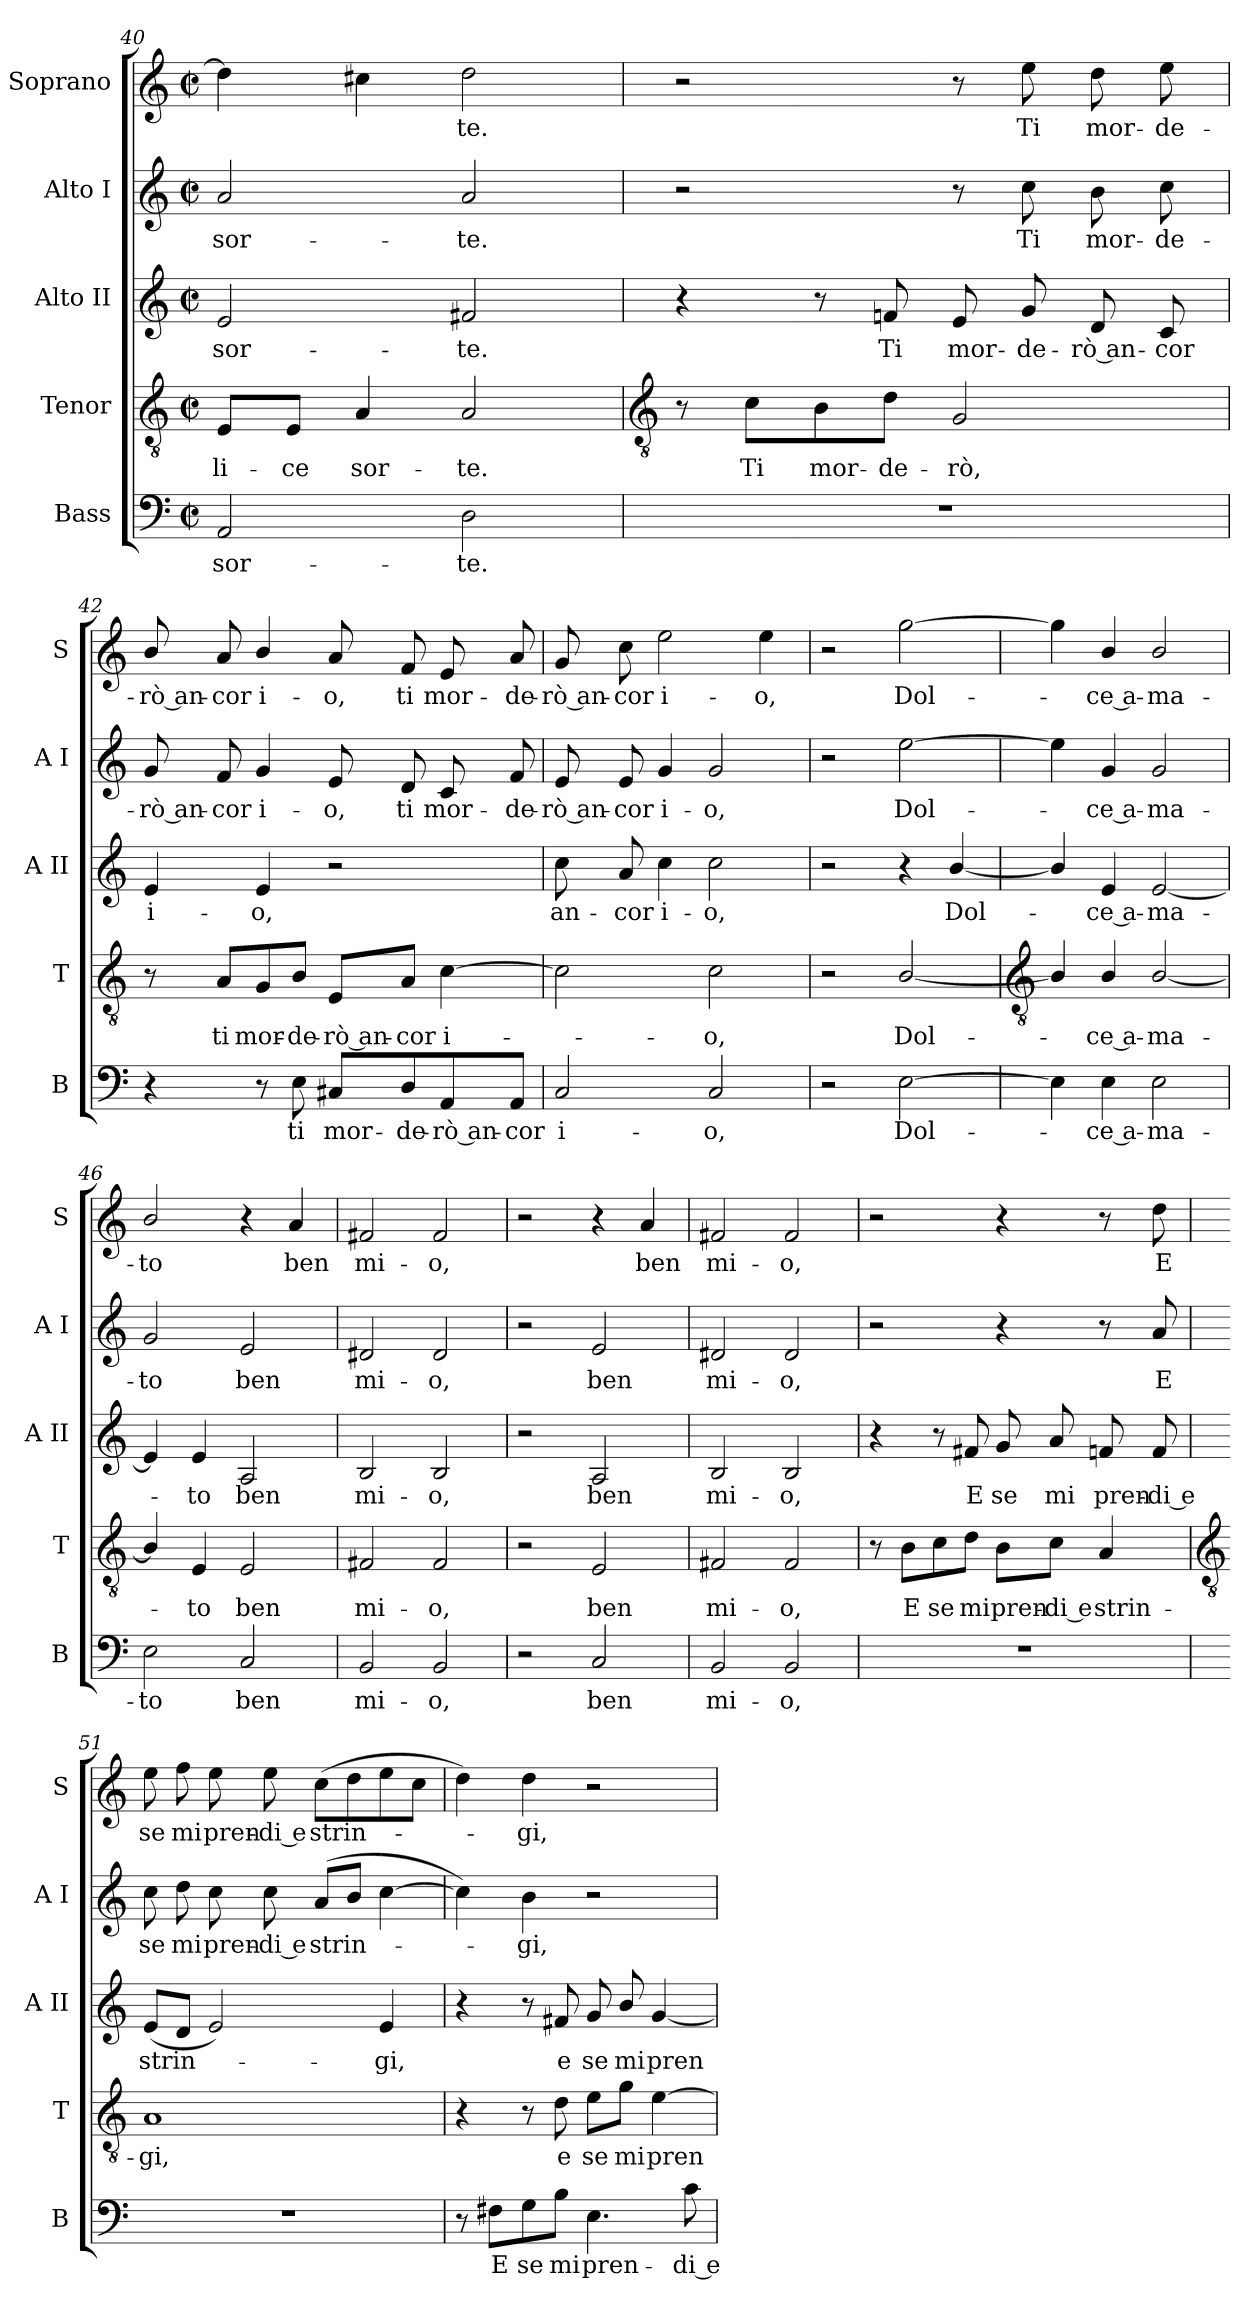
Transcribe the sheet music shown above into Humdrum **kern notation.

**kern	**text	**kern	**text	**kern	**text	**kern	**text	**kern	**text
*part5	*part5	*part4	*part4	*part3	*part3	*part2	*part2	*part1	*part1
*staff5	*staff5	*staff4	*staff4	*staff3	*staff3	*staff2	*staff2	*staff1	*staff1
*I"Bass	*	*I"Tenor	*	*I"Alto II	*	*I"Alto I	*	*I"Soprano	*
*I'B	*	*I'T	*	*I'A II	*	*I'A I	*	*I'S	*
*clefF4	*	*clefGv2	*	*clefG2	*	*clefG2	*	*clefG2	*
*k[]	*	*k[]	*	*k[]	*	*k[]	*	*k[]	*
*C:	*	*C:	*	*C:	*	*C:	*	*C:	*
*M2/2	*	*M2/2	*	*M2/2	*	*M2/2	*	*M2/2	*
*met(c|)	*	*met(c|)	*	*met(c|)	*	*met(c|)	*	*met(c|)	*
=40	=40	=40	=40	=40	=40	=40	=40	=40	=40
!	!LO:LY:b	!	!LO:LY:b	!	!LO:LY:b	!	!LO:LY:b	!	!
2AA	sor-	8E/L	-li-	2e	sor-	2a	sor-	4dd]	.
!	!	!	!LO:LY:b	!	!	!	!	!	!
.	.	8E/J	-ce	.	.	.	.	.	.
!	!	!	!LO:LY:b	!	!	!	!	!	!
.	.	4A	sor-	.	.	.	.	4cc#X	.
!	!LO:LY:b	!	!LO:LY:b	!	!LO:LY:b	!	!LO:LY:b	!	!LO:LY:b
2D	-te.	2A	-te.	2f#X	-te.	2a	-te.	2dd	te.
!!LO:LB:g=z
=41	=41	=41	=41	=41	=41	=41	=41	=41	=41
*	*	*clefGv2	*	*	*	*	*	*	*
1r	.	8r	.	4r	.	2r	.	2r	.
!	!	!	!LO:LY:b	!	!	!	!	!	!
.	.	8c\L	Ti	.	.	.	.	.	.
!	!	!	!LO:LY:b	!	!	!	!	!	!
.	.	8B\	mor-	8r	.	.	.	.	.
!	!	!	!LO:LY:b	!	!LO:LY:b	!	!	!	!
.	.	8d\J	-de-	8fn	Ti	.	.	.	.
!	!	!	!LO:LY:b	!	!LO:LY:b	!	!	!	!
.	.	2G	-rò,	8e	mor-	8r	.	8r	.
!	!	!	!	!	!LO:LY:b	!	!LO:LY:b	!	!LO:LY:b
.	.	.	.	8g	-de-	8cc	Ti	8ee	Ti
!	!	!	!	!	!LO:LY:b	!	!LO:LY:b	!	!LO:LY:b
.	.	.	.	8d	-rò an-	8b	mor-	8dd	mor-
!	!	!	!	!	!LO:LY:b	!	!LO:LY:b	!	!LO:LY:b
.	.	.	.	8c	-cor	8cc	-de-	8ee	-de-
=42	=42	=42	=42	=42	=42	=42	=42	=42	=42
!	!	!	!	!	!LO:LY:b	!	!LO:LY:b	!	!LO:LY:b
4r	.	8r	.	4e	i-	8g	-rò an-	8b/	-rò an-
!	!	!	!LO:LY:b	!	!	!	!LO:LY:b	!	!LO:LY:b
.	.	8A/L	ti	.	.	8f	-cor	8a	-cor
!	!	!	!LO:LY:b	!	!LO:LY:b	!	!LO:LY:b	!	!LO:LY:b
8r	.	8G/	mor-	4e	-o,	4g	i-	4b/	i-
!	!LO:LY:b	!	!LO:LY:b	!	!	!	!	!	!
8E	ti	8B/J	-de-	.	.	.	.	.	.
!	!LO:LY:b	!	!LO:LY:b	!	!	!	!LO:LY:b	!	!LO:LY:b
8C#X/L	mor-	8E/L	-rò an-	2r	.	8e	-o,	8a	-o,
!	!LO:LY:b	!	!LO:LY:b	!	!	!	!LO:LY:b	!	!LO:LY:b
8D/	-de-	8A/J	-cor	.	.	8d	ti	8f	ti
!	!LO:LY:b	!	!LO:LY:b	!	!	!	!LO:LY:b	!	!LO:LY:b
8AA/	-rò an-	[4c	i-	.	.	8c	mor-	8e	mor-
!	!LO:LY:b	!	!	!	!	!	!LO:LY:b	!	!LO:LY:b
8AA/J	-cor	.	.	.	.	8f	-de-	8a	-de-
=43	=43	=43	=43	=43	=43	=43	=43	=43	=43
!	!LO:LY:b	!	!	!	!LO:LY:b	!	!LO:LY:b	!	!LO:LY:b
2C	i-	2c]	.	8cc	an-	8e	-rò an-	8g	-rò an-
!	!	!	!	!	!LO:LY:b	!	!LO:LY:b	!	!LO:LY:b
.	.	.	.	8a	-cor	8e	-cor	8cc	-cor
!	!	!	!	!	!LO:LY:b	!	!LO:LY:b	!	!LO:LY:b
.	.	.	.	4cc	i-	4g	i-	2ee	i-
!	!LO:LY:b	!	!LO:LY:b	!	!LO:LY:b	!	!LO:LY:b	!	!
2C	-o,	2c	o,	2cc	-o,	2g	-o,	.	.
!	!	!	!	!	!	!	!	!	!LO:LY:b
.	.	.	.	.	.	.	.	4ee	-o,
=44	=44	=44	=44	=44	=44	=44	=44	=44	=44
2r	.	2r	.	2r	.	2r	.	2r	.
!	!LO:LY:b	!	!LO:LY:b	!	!	!	!LO:LY:b	!	!LO:LY:b
[2E	Dol-	[2B/	Dol-	4r	.	[2ee	Dol-	[2gg	Dol-
!	!	!	!	!	!LO:LY:b	!	!	!	!
.	.	.	.	[4b/	Dol-	.	.	.	.
!!LO:LB:g=z
=45	=45	=45	=45	=45	=45	=45	=45	=45	=45
*	*	*clefGv2	*	*	*	*	*	*	*
4E]	.	4B/]	.	4b/]	.	4ee]	.	4gg]	.
!	!LO:LY:b	!	!LO:LY:b	!	!LO:LY:b	!	!LO:LY:b	!	!LO:LY:b
4E	ce a-	4B/	ce a-	4e	ce a-	4g	ce a-	4b/	ce a-
!	!LO:LY:b	!	!LO:LY:b	!	!LO:LY:b	!	!LO:LY:b	!	!LO:LY:b
2E	-ma-	[2B/	-ma-	[2e	-ma-	2g	-ma-	2b/	-ma-
=46	=46	=46	=46	=46	=46	=46	=46	=46	=46
!	!LO:LY:b	!	!	!	!	!	!LO:LY:b	!	!LO:LY:b
2E	-to	4B/]	.	4e]	.	2g	-to	2b/	-to
!	!	!	!LO:LY:b	!	!LO:LY:b	!	!	!	!
.	.	4E	to	4e	to	.	.	.	.
!	!LO:LY:b	!	!LO:LY:b	!	!LO:LY:b	!	!LO:LY:b	!	!
2C	ben	2E	ben	2A	ben	2e	ben	4r	.
!	!	!	!	!	!	!	!	!	!LO:LY:b
.	.	.	.	.	.	.	.	4a	ben
=47	=47	=47	=47	=47	=47	=47	=47	=47	=47
!	!LO:LY:b	!	!LO:LY:b	!	!LO:LY:b	!	!LO:LY:b	!	!LO:LY:b
2BB	mi-	2F#X	mi-	2B	mi-	2d#X	mi-	2f#X	mi-
!	!LO:LY:b	!	!LO:LY:b	!	!LO:LY:b	!	!LO:LY:b	!	!LO:LY:b
2BB	-o,	2F#	-o,	2B	-o,	2d#	-o,	2f#	-o,
=48	=48	=48	=48	=48	=48	=48	=48	=48	=48
2r	.	2r	.	2r	.	2r	.	2r	.
!	!LO:LY:b	!	!LO:LY:b	!	!LO:LY:b	!	!LO:LY:b	!	!
2C	ben	2E	ben	2A	ben	2e	ben	4r	.
!	!	!	!	!	!	!	!	!	!LO:LY:b
.	.	.	.	.	.	.	.	4a	ben
=49	=49	=49	=49	=49	=49	=49	=49	=49	=49
!	!LO:LY:b	!	!LO:LY:b	!	!LO:LY:b	!	!LO:LY:b	!	!LO:LY:b
2BB	mi-	2F#X	mi-	2B	mi-	2d#X	mi-	2f#X	mi-
!	!LO:LY:b	!	!LO:LY:b	!	!LO:LY:b	!	!LO:LY:b	!	!LO:LY:b
2BB	-o,	2F#	-o,	2B	-o,	2d#	-o,	2f#	-o,
=50	=50	=50	=50	=50	=50	=50	=50	=50	=50
1r	.	8r	.	4r	.	2r	.	2r	.
!	!	!	!LO:LY:b	!	!	!	!	!	!
.	.	8B\L	E	.	.	.	.	.	.
!	!	!	!LO:LY:b	!	!	!	!	!	!
.	.	8c\	se	8r	.	.	.	.	.
!	!	!	!LO:LY:b	!	!LO:LY:b	!	!	!	!
.	.	8d\J	mi	8f#X	E	.	.	.	.
!	!	!	!LO:LY:b	!	!LO:LY:b	!	!	!	!
.	.	8B\L	pren-	8g	se	4r	.	4r	.
!	!	!	!LO:LY:b	!	!LO:LY:b	!	!	!	!
.	.	8c\J	-di e	8a	mi	.	.	.	.
!	!	!	!LO:LY:b	!	!LO:LY:b	!	!	!	!
.	.	4A	strin-	8fn	pren-	8r	.	8r	.
!	!	!	!	!	!LO:LY:b	!	!LO:LY:b	!	!LO:LY:b
.	.	.	.	8f	-di e	8a	E	8dd	E
!!LO:LB:g=z
=51	=51	=51	=51	=51	=51	=51	=51	=51	=51
*	*	*clefGv2	*	*	*	*	*	*	*
!	!	!	!LO:LY:b	!	!LO:LY:b	!	!LO:LY:b	!	!LO:LY:b
1r	.	1A	-gi,	(<8eL	strin-	8cc	se	8ee	se
!	!	!	!	!	!	!	!LO:LY:b	!	!LO:LY:b
.	.	.	.	8dJ	.	8dd	mi	8ff	mi
!	!	!	!	!	!	!	!LO:LY:b	!	!LO:LY:b
.	.	.	.	2e)	.	8cc	pren-	8ee	pren-
!	!	!	!	!	!	!	!LO:LY:b	!	!LO:LY:b
.	.	.	.	.	.	8cc	-di e	8ee	-di e
!	!	!	!	!	!	!	!LO:LY:b	!	!LO:LY:b
.	.	.	.	.	.	(<8aL	strin-	(>8ccL	strin-
.	.	.	.	.	.	8bJ	.	8dd	.
!	!	!	!	!	!LO:LY:b	!	!	!	!
.	.	.	.	4e	gi,	[4cc	.	8ee	.
.	.	.	.	.	.	.	.	8ccJ	.
=52	=52	=52	=52	=52	=52	=52	=52	=52	=52
8r	.	4r	.	4r	.	4cc])	.	4dd)	.
!	!LO:LY:b	!	!	!	!	!	!	!	!
8F#X\L	E	.	.	.	.	.	.	.	.
!	!LO:LY:b	!	!	!	!	!	!LO:LY:b	!	!LO:LY:b
8G\	se	8r	.	8r	.	4b	gi,	4dd	gi,
!	!LO:LY:b	!	!LO:LY:b	!	!LO:LY:b	!	!	!	!
8B\J	mi	8d	e	8f#X	e	.	.	.	.
!	!LO:LY:b	!	!LO:LY:b	!	!LO:LY:b	!	!	!	!
4.E	pren-	8e\L	se	8g	se	2r	.	2r	.
!	!	!	!LO:LY:b	!	!LO:LY:b	!	!	!	!
.	.	8g\J	mi	8b/	mi	.	.	.	.
!	!	!	!LO:LY:b	!	!LO:LY:b	!	!	!	!
.	.	[4e	pren-	[4g	pren-	.	.	.	.
!	!LO:LY:b	!	!	!	!	!	!	!	!
8c	-di e	.	.	.	.	.	.	.	.
=	=	=	=	=	=	=	=	=	=
*-	*-	*-	*-	*-	*-	*-	*-	*-	*-
